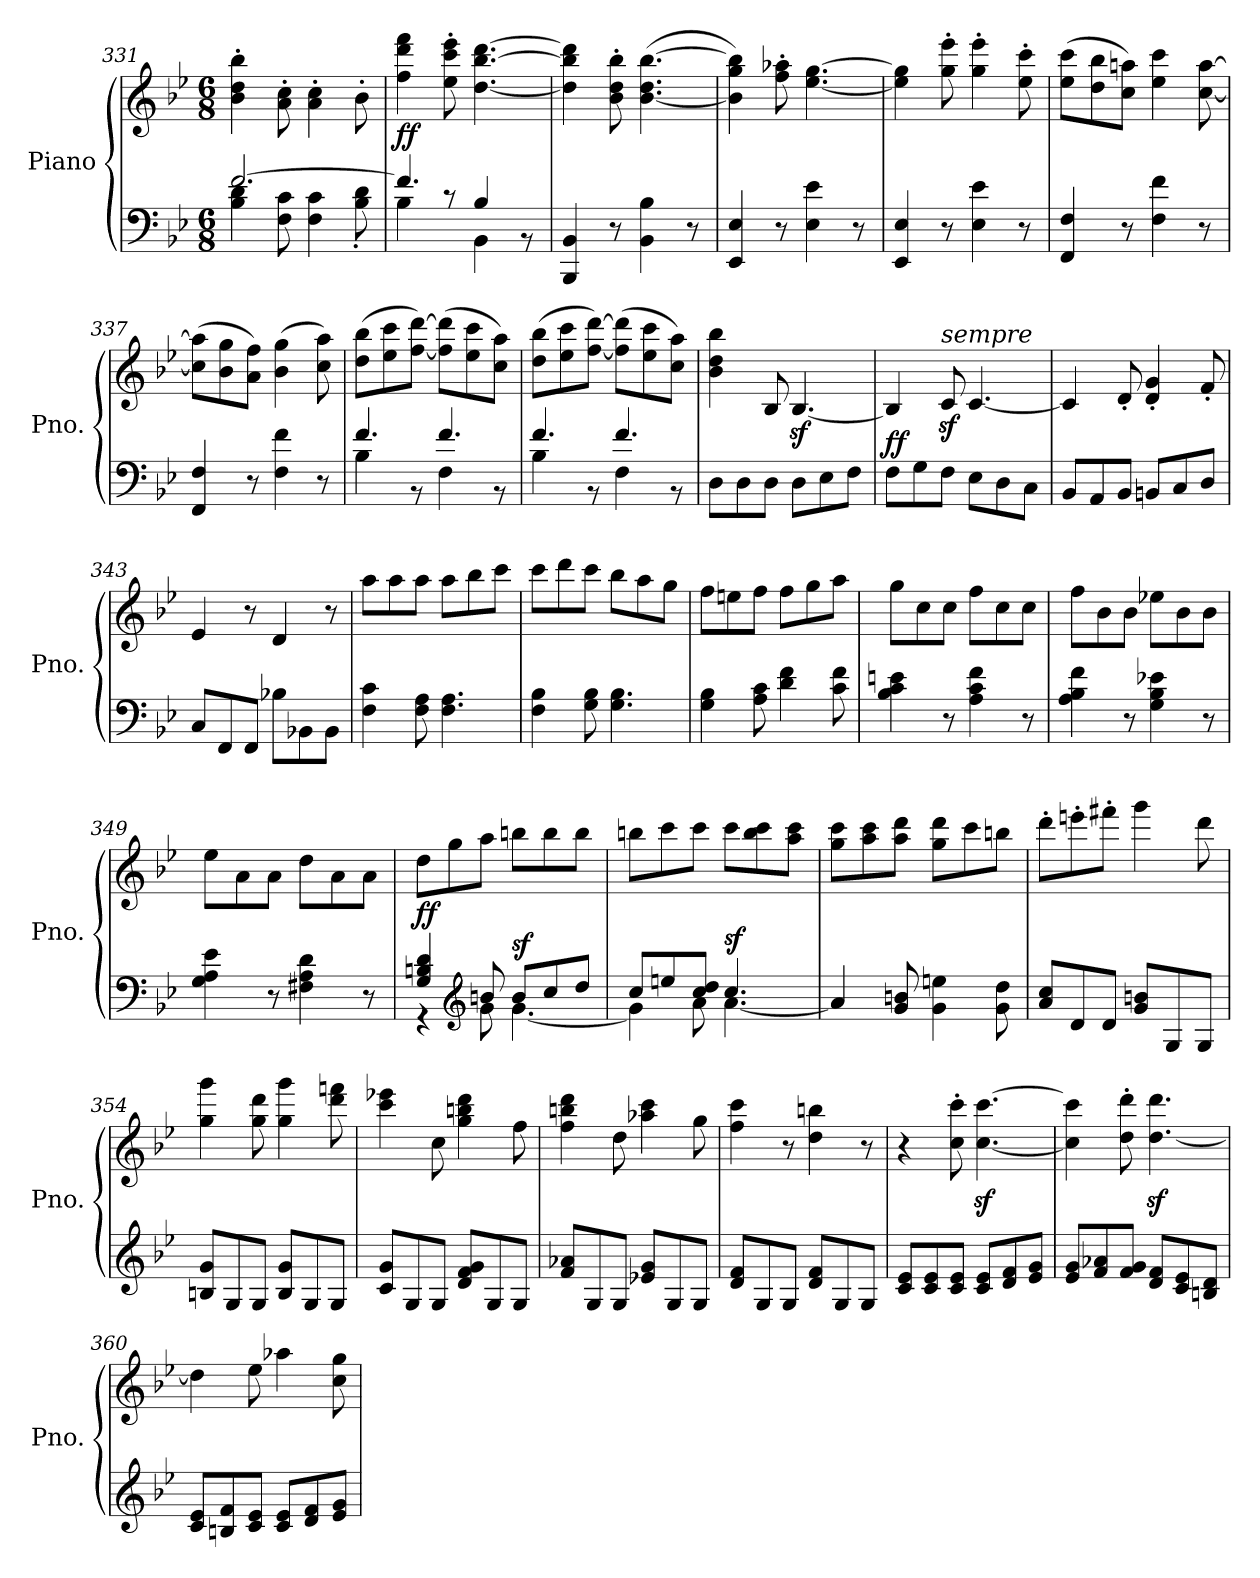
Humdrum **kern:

**kern	**kern	**dynam
*part1	*part1	*part1
*staff2	*staff1	*staff1/2
*I"Piano	*	*
*I'Pno.	*	*
*clefF4	*clefG2	*
*k[b-e-]	*k[b-e-]	*
*M6/8	*M6/8	*
=331	=331	=331
*^	*	*
[2.f/	4B-\ 4d\	4b-\' 4dd\' 4bb-\'	.
.	8F\ 8c\	8a\' 8cc\'	.
.	4F\ 4c\	4a\' 4cc\'	.
.	8B-\' 8d\'	8b-'\	.
=332	=332	=332	=332
!	!	!	!LO:DY:b
4.f/]	4B-\	4ff\ 4ddd\ 4fff\	ff
.	8rc	8ee-\' 8ccc\' 8eee-\'	.
4B-/	4BB-\	[4.dd\ [4.bb-\ [4.ddd\	.
8rBB	8ryy	.	.
*v	*v	*	*
=333	=333	=333
4BBB-/ 4BB-/	4dd\] 4bb-\] 4ddd\]	.
8r	8b-\' 8dd\' 8bb-\'	.
4BB-\ 4B-\	([4.b-\ 4.dd\ [4.bb-\	.
8r	.	.
=334	=334	=334
4EE-/ 4E-/	4b-\] 4gg\ 4bb-\])	.
8r	8ff\' 8aa-X\'	.
4E-\ 4e-\	[4.ee-\ [4.gg\	.
8r	.	.
=335	=335	=335
4EE-/ 4E-/	4ee-\] 4gg\]	.
8r	8gg\' 8eee-\'	.
4E-\ 4e-\	4gg\' 4eee-\'	.
8r	8ee-\' 8ccc\'	.
=336	=336	=336
4FF/ 4F/	(8ee-\ 8ccc\L	.
.	8dd\ 8bb-\	.
8r	8cc\ 8aan\J)	.
4F\ 4f\	4ee-\ 4ccc\	.
8r	[8cc\ [8aa\	.
!!LO:PB:g=z
=337	=337	=337
4FF/ 4F/	(8cc\] 8aa\]L	.
.	8b-\ 8gg\	.
8r	8a\ 8ff\J)	.
4F\ 4f\	(4b-\ 4gg\	.
8r	8cc\ 8aa\)	.
=338	=338	=338
*^	*	*
4.f/	4B-\	(8dd\ 8bb-\L	.
.	.	8ee-\ 8ccc\	.
.	8r	[8ff\ [8ddd\J)	.
4.f/	4F\	(8ff\] 8ddd\]L	.
.	.	8ee-\ 8ccc\	.
.	8r	8cc\ 8aa\J)	.
=339	=339	=339	=339
4.f/	4B-\	(8dd\ 8bb-\L	.
.	.	8ee-\ 8ccc\	.
.	8r	[8ff\ [8ddd\J)	.
4.f/	4F\	(8ff\] 8ddd\]L	.
.	.	8ee-\ 8ccc\	.
.	8r	8cc\ 8aa\J)	.
*v	*v	*	*
=340	=340	=340
8D\L	4b-\ 4dd\ 4bb-\	.
8D\	.	.
8D\J	8B-/	.
8D\L	[4.B-z>/	.
8E-\	.	.
8F\J	.	.
=341	=341	=341
!	!	!LO:DY:a=2
8F\L	4B-/]	ff
8G\	.	.
!	!LO:TX:a:i:t=sempre	!
8F\J	8cz>/	.
8E-\L	[4.c/	.
8D\	.	.
8C\J	.	.
!!LO:LB:g=z
=342	=342	=342
8BB-/L	4c/]	.
8AA/	.	.
8BB-/J	8d'/	.
8BBn/L	4d/' 4g/'	.
8C/	.	.
8D/J	8f'/	.
=343	=343	=343
8C/L	4e-/	.
8FF/	.	.
8FF/J	8r	.
8B-X\L	4d/	.
8BB-X\	.	.
8BB-\J	8r	.
=344	=344	=344
4F\ 4c\	8aa\L	.
.	8aa\	.
8F\ 8A\	8aa\J	.
4.F\ 4.A\	8aa\L	.
.	8bb-\	.
.	8ccc\J	.
=345	=345	=345
4F\ 4B-\	8ccc\L	.
.	8ddd\	.
8G\ 8B-\	8ccc\J	.
4.G\ 4.B-\	8bb-\L	.
.	8aa\	.
.	8gg\J	.
=346	=346	=346
4G\ 4B-\	8ff\L	.
.	8een\	.
8A\ 8c\	8ff\J	.
4d\ 4f\	8ff\L	.
.	8gg\	.
8c\ 8f\	8aa\J	.
!!LO:LB:g=z
=347	=347	=347
4B-\ 4c\ 4en\	8gg\L	.
.	8cc\	.
8r	8cc\J	.
4A\ 4c\ 4f\	8ff\L	.
.	8cc\	.
8r	8cc\J	.
=348	=348	=348
4A\ 4B-\ 4f\	8ff\L	.
.	8b-\	.
8r	8b-\J	.
4G\ 4B-\ 4e-X\	8ee-X\L	.
.	8b-\	.
8r	8b-\J	.
=349	=349	=349
4G\ 4A\ 4e-\	8ee-\L	.
.	8a\	.
8r	8a\J	.
4F#X\ 4A\ 4d\	8dd\L	.
.	8a\	.
8r	8a\J	.
=350	=350	=350
*^	*	*
!	!	!	!LO:DY:b
4G/ 4Bn/ 4d/	4r	8dd\L	ff
.	.	8gg\	.
*clefG2	*	*	*
8bn/	8g\	8aa\J	.
!	!	!	!LO:DY:a=2
8b/L	[4.g\	8bbn\L	sf
8cc/	.	8bb\	.
8dd/J	.	8bb\J	.
=351	=351	=351	=351
8cc/L	4g\]	8bbn\L	.
8een/	.	8ccc\	.
8cc/ 8dd/J	8a\	8ccc\J	.
!	!	!	!LO:DY:a=2
4.cc/	[4.a\	8ccc\L	sf
.	.	8bb\ 8ccc\	.
.	.	8aa\ 8ccc\J	.
*v	*v	*	*
!!LO:LB:g=z
=352	=352	=352
4a/]	8gg\ 8ccc\L	.
.	8aa\ 8ccc\	.
8g/ 8bn/	8aa\ 8ddd\J	.
4g\ 4een\	8gg\ 8ddd\L	.
.	8ccc\	.
8g\ 8dd\	8bbn\J	.
=353	=353	=353
8a/ 8cc/L	8ddd'\L	.
8d/	8eeen'\	.
8d/J	8fff#X'\J	.
8g/ 8bn/L	4ggg\	.
8G/	.	.
8G/J	8ddd\	.
=354	=354	=354
8Bn/ 8g/L	4gg\ 4ggg\	.
8G/	.	.
8G/J	8gg\ 8ddd\	.
8B/ 8g/L	4gg\ 4ggg\	.
8G/	.	.
8G/J	8ddd\ 8fffn\	.
=355	=355	=355
8c/ 8g/L	4ccc\ 4eee-X\	.
8G/	.	.
8G/J	8cc\	.
8d/ 8f/ 8g/L	4gg\ 4bbn\ 4ddd\	.
8G/	.	.
8G/J	8ff\	.
!!LO:LB:g=z
=356	=356	=356
8f/ 8a-X/L	4ff\ 4bbn\ 4ddd\	.
8G/	.	.
8G/J	8dd\	.
8e-X/ 8g/L	4aa-X\ 4ccc\	.
8G/	.	.
8G/J	8gg\	.
=357	=357	=357
8d/ 8f/L	4ff\ 4ccc\	.
8G/	.	.
8G/J	8r	.
8d/ 8f/L	4dd\ 4bbn\	.
8G/	.	.
8G/J	8r	.
=358	=358	=358
8c/ 8e-/L	4r	.
8c/ 8e-/	.	.
8c/ 8e-/J	8cc\' 8ccc\'	.
8c/ 8e-/L	[4.cc\z< [4.ccc\z<	.
8d/ 8f/	.	.
8e-/ 8g/J	.	.
=359	=359	=359
8e-/ 8g/L	4cc\] 4ccc\]	.
8f/ 8a-X/	.	.
8f/ 8g/J	8dd\' 8ddd\'	.
8d/ 8f/L	[4.dd\z< 4.ddd\z<	.
8c/ 8e-/	.	.
8Bn/ 8d/J	.	.
=360	=360	=360
8c/ 8e-/L	4dd\]	.
8Bn/ 8f/	.	.
8c/ 8e-/J	8ee-\	.
8c/ 8e-/L	4aa-X\	.
8d/ 8f/	.	.
8e-/ 8g/J	8cc\ 8gg\	.
=	=	=
*-	*-	*-
